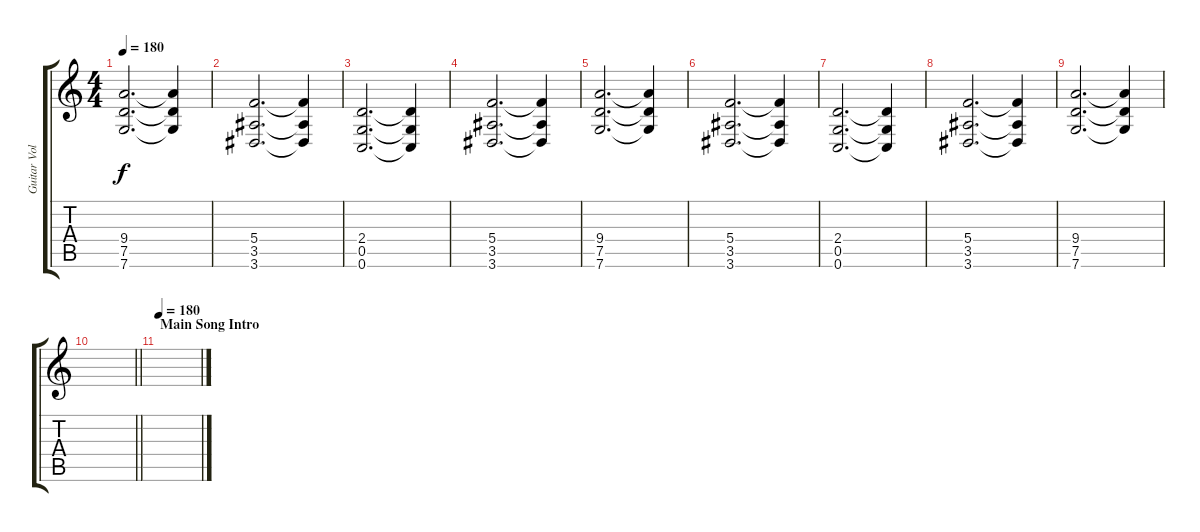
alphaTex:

\track ("Guitar Volume Swells" "Guitar Vol") {instrument electricguitarclean}
\staff {score tabs}
\tuning (D4 A3 F3 C3 G2 C2) {hide}
\ts (4 4)
\tempo 180
\clef g2
\ks c
(9.4 7.5 7.6).2{d dy f volume 16} (9.4{t} 7.5{t} 7.6{t}).4{volume 6} |
(5.4 3.5 3.6).2{d volume 16} (5.4{t} 3.5{t} 3.6{t}).4{volume 6} |
(2.4 0.5 0.6).2{d volume 16} (2.4{t} 0.5{t} 0.6{t}).4{volume 6} |
(5.4 3.5 3.6).2{d volume 16} (5.4{t} 3.5{t} 3.6{t}).4{volume 6} |
(9.4 7.5 7.6).2{d volume 16} (9.4{t} 7.5{t} 7.6{t}).4{volume 6} |
(5.4 3.5 3.6).2{d volume 16} (5.4{t} 3.5{t} 3.6{t}).4{volume 6} |
(2.4 0.5 0.6).2{d volume 16} (2.4{t} 0.5{t} 0.6{t}).4{volume 6} |
(5.4 3.5 3.6).2{d volume 16} (5.4{t} 3.5{t} 3.6{t}).4{volume 6} |
(9.4 7.5 7.6).2{d volume 16} (9.4{t} 7.5{t} 7.6{t}).4{volume 6} |
\barLineRight lightlight
|
\section ("" "Main Song Intro")
\tempo 180
